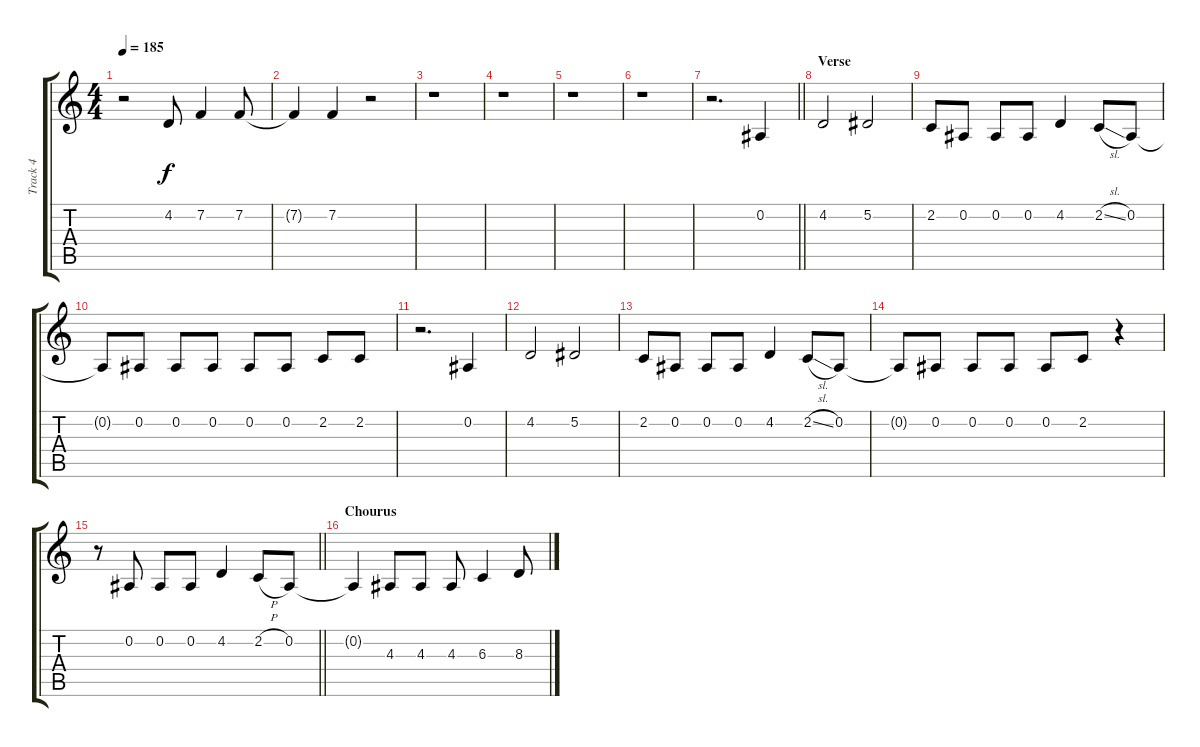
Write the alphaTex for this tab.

\track ("Track 4" "Track 4") {instrument lead6voice}
\staff {score tabs}
\tuning (Eb4 Bb3 Gb3 Db3 Ab2 Eb2) {hide}
\ts (4 4)
\tempo 185
\clef g2
\ks c
r.2{dy f} 4.2.8 7.2.4 7.2.8 |
7.2{t}.4 7.2.4 r.2 |
r.1 |
r.1 |
r.1 |
r.1 |
\barLineRight lightlight
r.2{d} 0.2.4 |
\section ("" "Verse")
4.2.2 5.2.2 |
2.2.8 0.2.8 0.2.8 0.2.8 4.2.4 2.2{sl}.8 0.2.8 |
0.2{t}.8 0.2.8 0.2.8 0.2.8 0.2.8 0.2.8 2.2.8 2.2.8 |
r.2{d} 0.2.4 |
4.2.2 5.2.2 |
2.2.8 0.2.8 0.2.8 0.2.8 4.2.4 2.2{sl}.8 0.2.8 |
0.2{t}.8 0.2.8 0.2.8 0.2.8 0.2.8 2.2.8 r.4 |
\barLineRight lightlight
r.8 0.2.8 0.2.8 0.2.8 4.2.4 2.2{h}.8 0.2.8 |
\section ("" "Chourus")
0.2{t}.4 4.3.8 4.3.8 4.3.8 6.3.4 8.3.8
